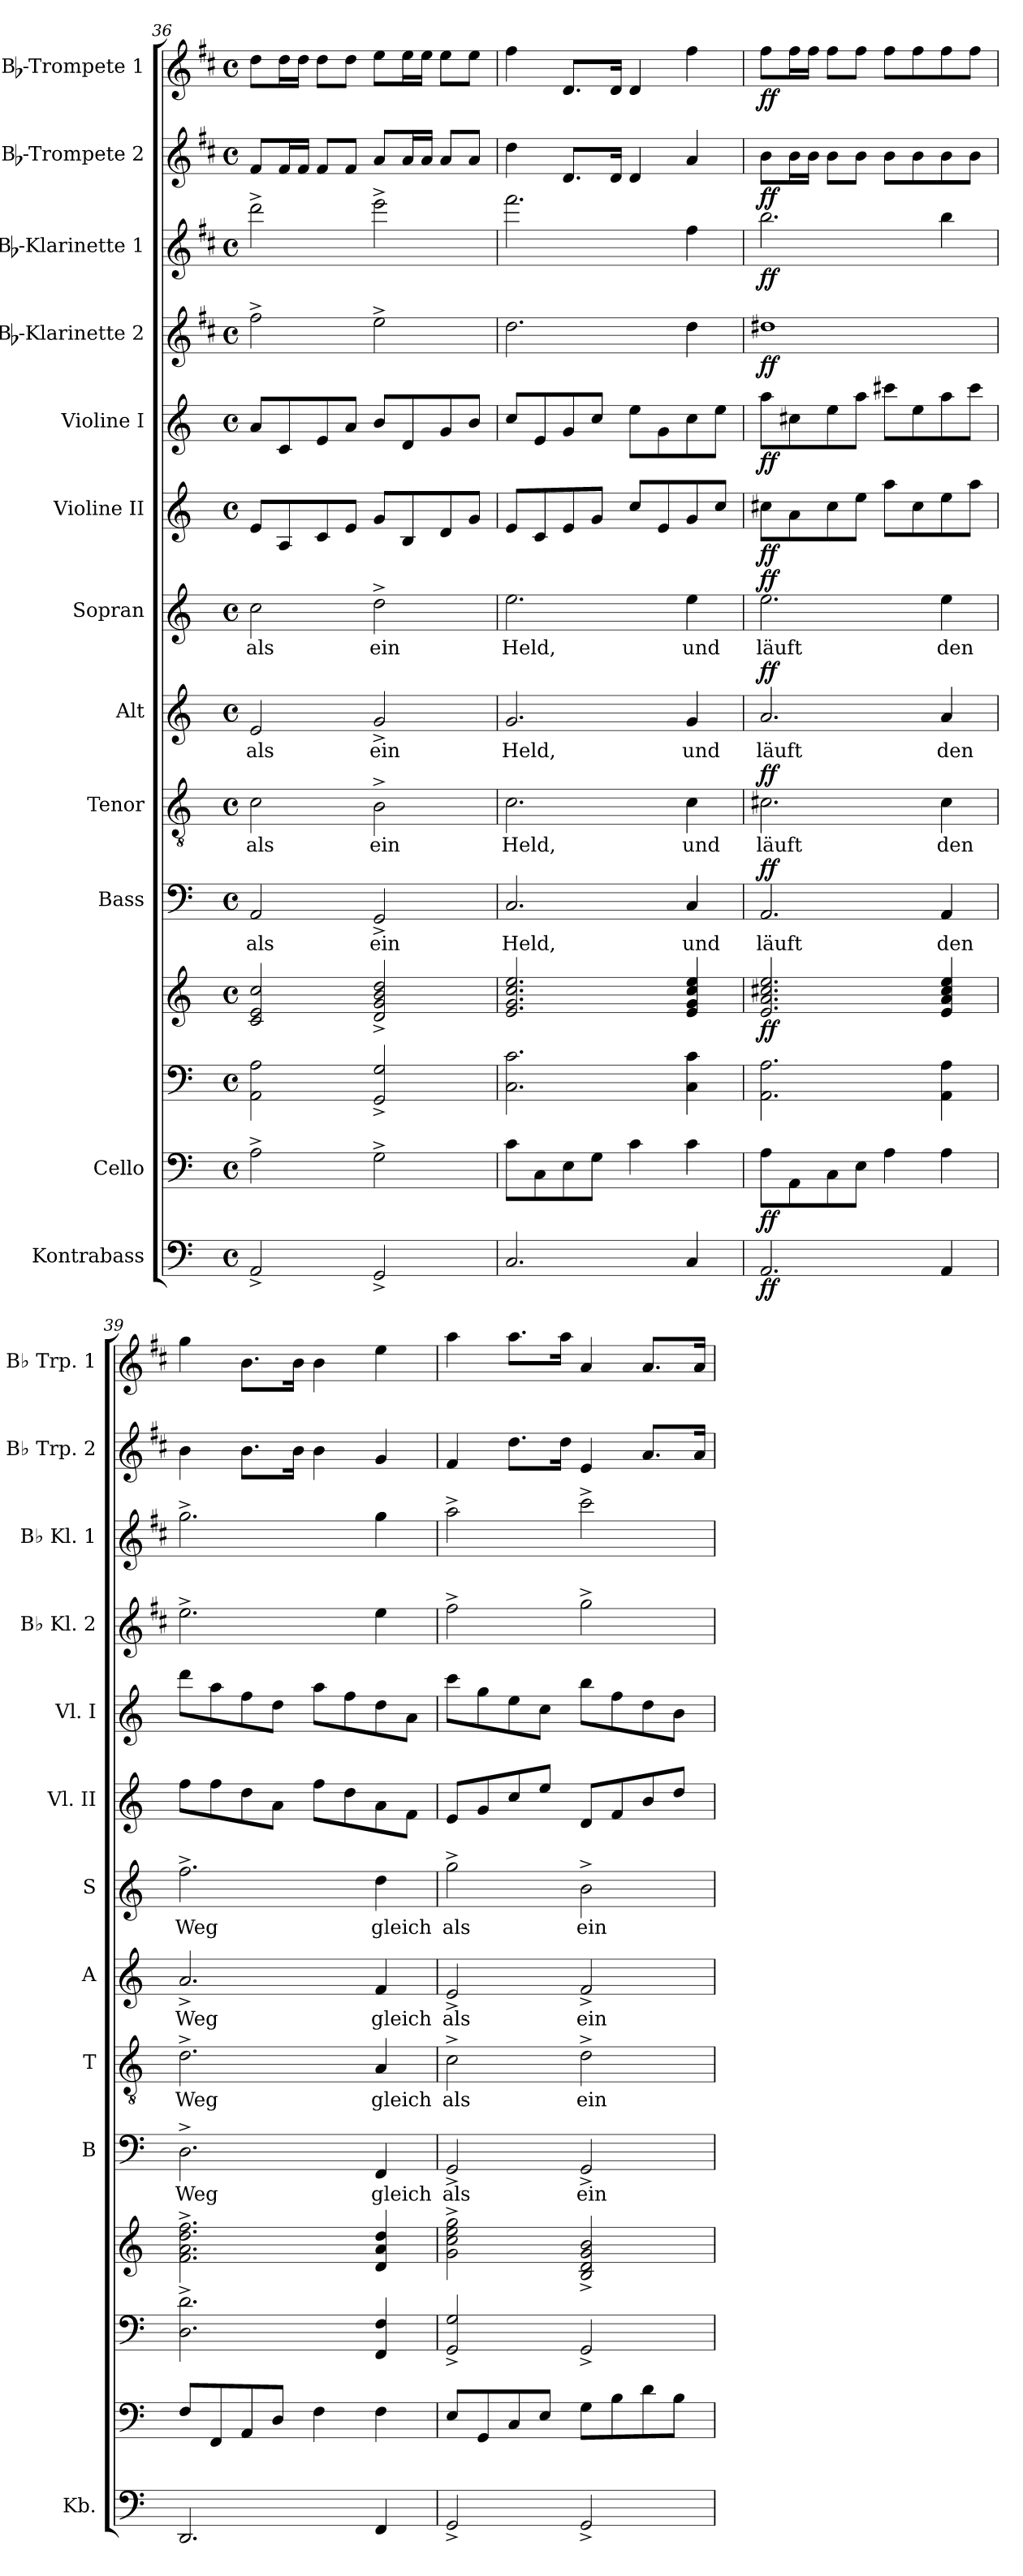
**kern	**dynam	**kern	**dynam	**kern	**kern	**dynam	**kern	**text	**dynam	**kern	**text	**dynam	**kern	**text	**dynam	**kern	**text	**dynam	**kern	**dynam	**kern	**dynam	**kern	**dynam	**kern	**dynam	**kern	**dynam	**kern	**dynam
*part13	*part13	*part12	*part12	*part11	*part11	*part11	*part10	*part10	*part10	*part9	*part9	*part9	*part8	*part8	*part8	*part7	*part7	*part7	*part6	*part6	*part5	*part5	*part4	*part4	*part3	*part3	*part2	*part2	*part1	*part1
*staff14	*staff14	*staff13	*staff13	*staff12	*staff11	*staff11/12	*staff10	*staff10	*staff10	*staff9	*staff9	*staff9	*staff8	*staff8	*staff8	*staff7	*staff7	*staff7	*staff6	*staff6	*staff5	*staff5	*staff4	*staff4	*staff3	*staff3	*staff2	*staff2	*staff1	*staff1
*I"Kontrabass	*	*I"Cello	*	*	*	*	*I"Bass	*	*	*I"Tenor	*	*	*I"Alt	*	*	*I"Sopran	*	*	*I"Violine II	*	*I"Violine I	*	*I"Bb-Klarinette 2	*	*I"Bb-Klarinette 1	*	*I"Bb-Trompete 2	*	*I"Bb-Trompete 1	*
*I'Kb.	*	*	*	*	*	*	*I'B	*	*	*I'T	*	*	*I'A	*	*	*I'S	*	*	*I'Vl. II	*	*I'Vl. I	*	*I'Bb Kl. 2	*	*I'Bb Kl. 1	*	*I'Bb Trp. 2	*	*I'Bb Trp. 1	*
*clefF4	*	*clefF4	*	*clefF4	*clefG2	*	*clefF4	*	*	*clefGv2	*	*	*clefG2	*	*	*clefG2	*	*	*clefG2	*	*clefG2	*	*clefG2	*	*clefG2	*	*clefG2	*	*clefG2	*
*ITrd7c12	*	*	*	*	*	*	*	*	*	*	*	*	*	*	*	*	*	*	*	*	*	*	*ITrd1c2	*	*ITrd1c2	*	*ITrd1c2	*	*ITrd1c2	*
*k[]	*	*k[]	*	*k[]	*k[]	*	*k[]	*	*	*k[]	*	*	*k[]	*	*	*k[]	*	*	*k[]	*	*k[]	*	*k[]	*	*k[]	*	*k[]	*	*k[]	*
*C:	*	*C:	*	*C:	*C:	*	*C:	*	*	*C:	*	*	*C:	*	*	*C:	*	*	*C:	*	*C:	*	*C:	*	*C:	*	*C:	*	*C:	*
*M4/4	*	*M4/4	*	*M4/4	*M4/4	*	*M4/4	*	*	*M4/4	*	*	*M4/4	*	*	*M4/4	*	*	*M4/4	*	*M4/4	*	*M4/4	*	*M4/4	*	*M4/4	*	*M4/4	*
*met(c)	*	*met(c)	*	*met(c)	*met(c)	*	*met(c)	*	*	*met(c)	*	*	*met(c)	*	*	*met(c)	*	*	*met(c)	*	*met(c)	*	*met(c)	*	*met(c)	*	*met(c)	*	*met(c)	*
=36	=36	=36	=36	=36	=36	=36	=36	=36	=36	=36	=36	=36	=36	=36	=36	=36	=36	=36	=36	=36	=36	=36	=36	=36	=36	=36	=36	=36	=36	=36
!	!	!	!	!	!	!	!	!LO:LY:b	!	!	!LO:LY:b	!	!	!LO:LY:b	!	!	!LO:LY:b	!	!	!	!	!	!	!	!	!	!	!	!	!
2AAA^</	.	2A^>\	.	2AA\ 2A\	2c/ 2e/ 2cc/	.	2AA/	als	.	2c\	als	.	2e/	als	.	2cc\	als	.	8e/L	.	8a/L	.	2ee^>\	.	2ccc^>\	.	8e/L	.	8cc\L	.
.	.	.	.	.	.	.	.	.	.	.	.	.	.	.	.	.	.	.	8A/	.	8c/	.	.	.	.	.	16e/L	.	16cc\L	.
.	.	.	.	.	.	.	.	.	.	.	.	.	.	.	.	.	.	.	.	.	.	.	.	.	.	.	16e/JJ	.	16cc\JJ	.
.	.	.	.	.	.	.	.	.	.	.	.	.	.	.	.	.	.	.	8c/	.	8e/	.	.	.	.	.	8e/L	.	8cc\L	.
.	.	.	.	.	.	.	.	.	.	.	.	.	.	.	.	.	.	.	8e/J	.	8a/J	.	.	.	.	.	8e/J	.	8cc\J	.
!	!	!	!	!	!	!	!	!LO:LY:b	!	!	!LO:LY:b	!	!	!LO:LY:b	!	!	!LO:LY:b	!	!	!	!	!	!	!	!	!	!	!	!	!
2GGG^</	.	2G^>\	.	2GG/^< 2G/^<	2d/^< 2g/^< 2b/^< 2dd/^<	.	2GG^</	ein	.	2B^>\	ein	.	2g^</	ein	.	2dd^>\	ein	.	8g/L	.	8b/L	.	2dd^>\	.	2ddd^>\	.	8g/L	.	8dd\L	.
.	.	.	.	.	.	.	.	.	.	.	.	.	.	.	.	.	.	.	8B/	.	8d/	.	.	.	.	.	16g/L	.	16dd\L	.
.	.	.	.	.	.	.	.	.	.	.	.	.	.	.	.	.	.	.	.	.	.	.	.	.	.	.	16g/JJ	.	16dd\JJ	.
.	.	.	.	.	.	.	.	.	.	.	.	.	.	.	.	.	.	.	8d/	.	8g/	.	.	.	.	.	8g/L	.	8dd\L	.
.	.	.	.	.	.	.	.	.	.	.	.	.	.	.	.	.	.	.	8g/J	.	8b/J	.	.	.	.	.	8g/J	.	8dd\J	.
=37	=37	=37	=37	=37	=37	=37	=37	=37	=37	=37	=37	=37	=37	=37	=37	=37	=37	=37	=37	=37	=37	=37	=37	=37	=37	=37	=37	=37	=37	=37
!	!	!	!	!	!	!	!	!LO:LY:b	!	!	!LO:LY:b	!	!	!LO:LY:b	!	!	!LO:LY:b	!	!	!	!	!	!	!	!	!	!	!	!	!
2.CC/	.	8c\L	.	2.C\ 2.c\	2.e/ 2.g/ 2.cc/ 2.ee/	.	2.C/	Held,	.	2.c\	Held,	.	2.g/	Held,	.	2.ee\	Held,	.	8e/L	.	8cc/L	.	2.cc\	.	2.eee\	.	4cc\	.	4ee\	.
.	.	8C\	.	.	.	.	.	.	.	.	.	.	.	.	.	.	.	.	8c/	.	8e/	.	.	.	.	.	.	.	.	.
.	.	8E\	.	.	.	.	.	.	.	.	.	.	.	.	.	.	.	.	8e/	.	8g/	.	.	.	.	.	8.c/L	.	8.c/L	.
.	.	8G\J	.	.	.	.	.	.	.	.	.	.	.	.	.	.	.	.	8g/J	.	8cc/J	.	.	.	.	.	.	.	.	.
.	.	.	.	.	.	.	.	.	.	.	.	.	.	.	.	.	.	.	.	.	.	.	.	.	.	.	16c/Jk	.	16c/Jk	.
.	.	4c\	.	.	.	.	.	.	.	.	.	.	.	.	.	.	.	.	8cc/L	.	8ee\L	.	.	.	.	.	4c/	.	4c/	.
.	.	.	.	.	.	.	.	.	.	.	.	.	.	.	.	.	.	.	8e/	.	8g\	.	.	.	.	.	.	.	.	.
!	!	!	!	!	!	!	!	!LO:LY:b	!	!	!LO:LY:b	!	!	!LO:LY:b	!	!	!LO:LY:b	!	!	!	!	!	!	!	!	!	!	!	!	!
4CC/	.	4c\	.	4C\ 4c\	4e/ 4g/ 4cc/ 4ee/	.	4C/	und	.	4c\	und	.	4g/	und	.	4ee\	und	.	8g/	.	8cc\	.	4cc\	.	4ee\	.	4g/	.	4ee\	.
.	.	.	.	.	.	.	.	.	.	.	.	.	.	.	.	.	.	.	8cc/J	.	8ee\J	.	.	.	.	.	.	.	.	.
!!LO:PB:g=z
=38	=38	=38	=38	=38	=38	=38	=38	=38	=38	=38	=38	=38	=38	=38	=38	=38	=38	=38	=38	=38	=38	=38	=38	=38	=38	=38	=38	=38	=38	=38
!	!LO:DY:b	!	!LO:DY:b	!	!	!LO:DY:b	!	!LO:LY:b	!LO:DY:a	!	!LO:LY:b	!LO:DY:a	!	!LO:LY:b	!LO:DY:a	!	!LO:LY:b	!LO:DY:a	!	!LO:DY:b	!	!LO:DY:b	!	!LO:DY:b	!	!LO:DY:b	!	!LO:DY:b	!	!LO:DY:b
2.AAA/	ff	8A\L	ff	2.AA\ 2.A\	2.e/ 2.a/ 2.cc#X/ 2.ee/	ff	2.AA/	läuft	ff	2.c#X\	läuft	ff	2.a/	läuft	ff	2.ee\	läuft	ff	8cc#X\L	ff	8aa\L	ff	1cc#X	ff	2.aa\	ff	8a\L	ff	8ee\L	ff
.	.	8AA\	.	.	.	.	.	.	.	.	.	.	.	.	.	.	.	.	8a\	.	8cc#X\	.	.	.	.	.	16a\L	.	16ee\L	.
.	.	.	.	.	.	.	.	.	.	.	.	.	.	.	.	.	.	.	.	.	.	.	.	.	.	.	16a\JJ	.	16ee\JJ	.
.	.	8C\	.	.	.	.	.	.	.	.	.	.	.	.	.	.	.	.	8cc#\	.	8ee\	.	.	.	.	.	8a\L	.	8ee\L	.
.	.	8E\J	.	.	.	.	.	.	.	.	.	.	.	.	.	.	.	.	8ee\J	.	8aa\J	.	.	.	.	.	8a\J	.	8ee\J	.
.	.	4A\	.	.	.	.	.	.	.	.	.	.	.	.	.	.	.	.	8aa\L	.	8ccc#X\L	.	.	.	.	.	8a\L	.	8ee\L	.
.	.	.	.	.	.	.	.	.	.	.	.	.	.	.	.	.	.	.	8cc#\	.	8ee\	.	.	.	.	.	8a\	.	8ee\	.
!	!	!	!	!	!	!	!	!LO:LY:b	!	!	!LO:LY:b	!	!	!LO:LY:b	!	!	!LO:LY:b	!	!	!	!	!	!	!	!	!	!	!	!	!
4AAA/	.	4A\	.	4AA\ 4A\	4e/ 4a/ 4cc#/ 4ee/	.	4AA/	den	.	4c#\	den	.	4a/	den	.	4ee\	den	.	8ee\	.	8aa\	.	.	.	4aa\	.	8a\	.	8ee\	.
.	.	.	.	.	.	.	.	.	.	.	.	.	.	.	.	.	.	.	8aa\J	.	8ccc#\J	.	.	.	.	.	8a\J	.	8ee\J	.
=39	=39	=39	=39	=39	=39	=39	=39	=39	=39	=39	=39	=39	=39	=39	=39	=39	=39	=39	=39	=39	=39	=39	=39	=39	=39	=39	=39	=39	=39	=39
!	!	!	!	!	!	!	!	!LO:LY:b	!	!	!LO:LY:b	!	!	!LO:LY:b	!	!	!LO:LY:b	!	!	!	!	!	!	!	!	!	!	!	!	!
2.DDD/	.	8F/L	.	2.D\^> 2.d\^>	2.f\^> 2.a\^> 2.dd\^> 2.ff\^>	.	2.D^>\	Weg	.	2.d^>\	Weg	.	2.a^</	Weg	.	2.ff^>\	Weg	.	8ff\L	.	8ddd\L	.	2.dd^>\	.	2.ff^>\	.	4a\	.	4ff\	.
.	.	8FF/	.	.	.	.	.	.	.	.	.	.	.	.	.	.	.	.	8ff\	.	8aa\	.	.	.	.	.	.	.	.	.
.	.	8AA/	.	.	.	.	.	.	.	.	.	.	.	.	.	.	.	.	8dd\	.	8ff\	.	.	.	.	.	8.a\L	.	8.a\L	.
.	.	8D/J	.	.	.	.	.	.	.	.	.	.	.	.	.	.	.	.	8a\J	.	8dd\J	.	.	.	.	.	.	.	.	.
.	.	.	.	.	.	.	.	.	.	.	.	.	.	.	.	.	.	.	.	.	.	.	.	.	.	.	16a\Jk	.	16a\Jk	.
.	.	4F\	.	.	.	.	.	.	.	.	.	.	.	.	.	.	.	.	8ff\L	.	8aa\L	.	.	.	.	.	4a\	.	4a\	.
.	.	.	.	.	.	.	.	.	.	.	.	.	.	.	.	.	.	.	8dd\	.	8ff\	.	.	.	.	.	.	.	.	.
!	!	!	!	!	!	!	!	!LO:LY:b	!	!	!LO:LY:b	!	!	!LO:LY:b	!	!	!LO:LY:b	!	!	!	!	!	!	!	!	!	!	!	!	!
4FFF/	.	4F\	.	4FF/ 4F/	4d/ 4a/ 4dd/	.	4FF/	gleich	.	4A/	gleich	.	4f/	gleich	.	4dd\	gleich	.	8a\	.	8dd\	.	4dd\	.	4ff\	.	4f/	.	4dd\	.
.	.	.	.	.	.	.	.	.	.	.	.	.	.	.	.	.	.	.	8f\J	.	8a\J	.	.	.	.	.	.	.	.	.
=40	=40	=40	=40	=40	=40	=40	=40	=40	=40	=40	=40	=40	=40	=40	=40	=40	=40	=40	=40	=40	=40	=40	=40	=40	=40	=40	=40	=40	=40	=40
!	!	!	!	!	!	!	!	!LO:LY:b	!	!	!LO:LY:b	!	!	!LO:LY:b	!	!	!LO:LY:b	!	!	!	!	!	!	!	!	!	!	!	!	!
2GGG^</	.	8E/L	.	2GG/^< 2G/^<	2g\^> 2cc\^> 2ee\^> 2gg\^>	.	2GG^</	als	.	2c^>\	als	.	2e^</	als	.	2gg^>\	als	.	8e/L	.	8ccc\L	.	2ee^>\	.	2gg^>\	.	4e/	.	4gg\	.
.	.	8GG/	.	.	.	.	.	.	.	.	.	.	.	.	.	.	.	.	8g/	.	8gg\	.	.	.	.	.	.	.	.	.
.	.	8C/	.	.	.	.	.	.	.	.	.	.	.	.	.	.	.	.	8cc/	.	8ee\	.	.	.	.	.	8.cc\L	.	8.gg\L	.
.	.	8E/J	.	.	.	.	.	.	.	.	.	.	.	.	.	.	.	.	8ee/J	.	8cc\J	.	.	.	.	.	.	.	.	.
.	.	.	.	.	.	.	.	.	.	.	.	.	.	.	.	.	.	.	.	.	.	.	.	.	.	.	16cc\Jk	.	16gg\Jk	.
!	!	!	!	!	!	!	!	!LO:LY:b	!	!	!LO:LY:b	!	!	!LO:LY:b	!	!	!LO:LY:b	!	!	!	!	!	!	!	!	!	!	!	!	!
2GGG^</	.	8G\L	.	2GG^</	2B/^< 2d/^< 2g/^< 2b/^<	.	2GG^</	ein	.	2d^>\	ein	.	2f^</	ein	.	2b^>\	ein	.	8d/L	.	8bb\L	.	2ff^>\	.	2bb^>\	.	4d/	.	4g/	.
.	.	8B\	.	.	.	.	.	.	.	.	.	.	.	.	.	.	.	.	8f/	.	8ff\	.	.	.	.	.	.	.	.	.
.	.	8d\	.	.	.	.	.	.	.	.	.	.	.	.	.	.	.	.	8b/	.	8dd\	.	.	.	.	.	8.g/L	.	8.g/L	.
.	.	8B\J	.	.	.	.	.	.	.	.	.	.	.	.	.	.	.	.	8dd/J	.	8b\J	.	.	.	.	.	.	.	.	.
.	.	.	.	.	.	.	.	.	.	.	.	.	.	.	.	.	.	.	.	.	.	.	.	.	.	.	16g/Jk	.	16g/Jk	.
=	=	=	=	=	=	=	=	=	=	=	=	=	=	=	=	=	=	=	=	=	=	=	=	=	=	=	=	=	=	=
*-	*-	*-	*-	*-	*-	*-	*-	*-	*-	*-	*-	*-	*-	*-	*-	*-	*-	*-	*-	*-	*-	*-	*-	*-	*-	*-	*-	*-	*-	*-
